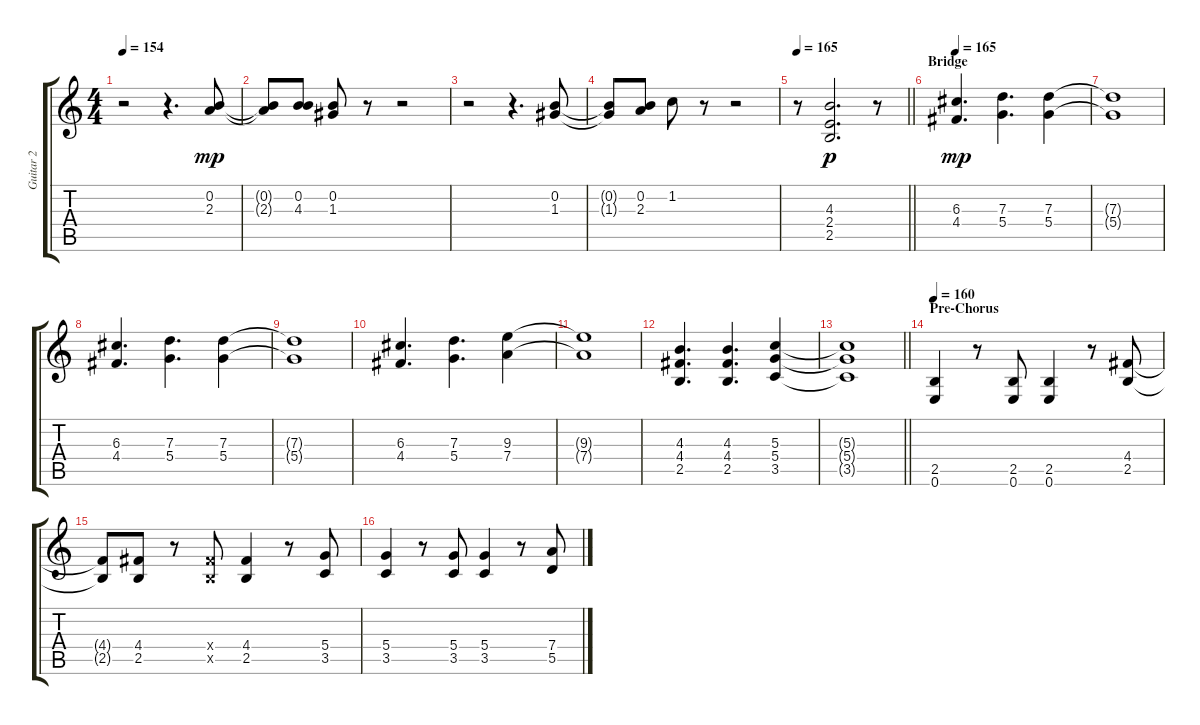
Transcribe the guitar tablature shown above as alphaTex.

\track ("Guitar 2" "Guitar 2") {instrument electricguitarclean}
\staff {score tabs}
\tuning (E4 B3 G3 D3 A2 E2) {hide}
\ts (4 4)
\tempo 154
\clef g2
\ks c
r.2{dy f} r.4{d} (0.2 2.3).8{dy mp} |
(0.2{t} 2.3{t}).8 (0.2 4.3).8 (0.2 1.3).8 r.8 r.2 |
r.2 r.4{d} (0.2 1.3).8 |
(0.2{t} 1.3{t}).8 (0.2 2.3).8 1.2.8 r.8 r.2 |
\tempo 165
\barLineRight lightlight
r.8 (4.3 2.4 2.5).2{d dy p} r.8 |
\section ("" "Bridge")
\tempo 165
(6.3 4.4).4{d dy mp} (7.3 5.4).4{d} (7.3 5.4).4 |
(7.3{t} 5.4{t}).1 |
(6.3 4.4).4{d} (7.3 5.4).4{d} (7.3 5.4).4 |
(7.3{t} 5.4{t}).1 |
(6.3 4.4).4{d} (7.3 5.4).4{d} (9.3 7.4).4 |
(9.3{t} 7.4{t}).1 |
(4.3 4.4 2.5).4{d} (4.3 4.4 2.5).4{d} (5.3 5.4 3.5).4 |
\barLineRight lightlight
(5.3{t} 5.4{t} 3.5{t}).1 |
\section ("" "Pre-Chorus")
\tempo 160
(2.5 0.6).4 r.8 (2.5 0.6).8 (2.5 0.6).4 r.8 (4.4 2.5).8 |
(4.4{t} 2.5{t}).8 (4.4 2.5).8 r.8 (4.4{x} 2.5{x}).8 (4.4 2.5).4 r.8 (5.4 3.5).8 |
(5.4 3.5).4 r.8 (5.4 3.5).8 (5.4 3.5).4 r.8 (7.4 5.5).8
